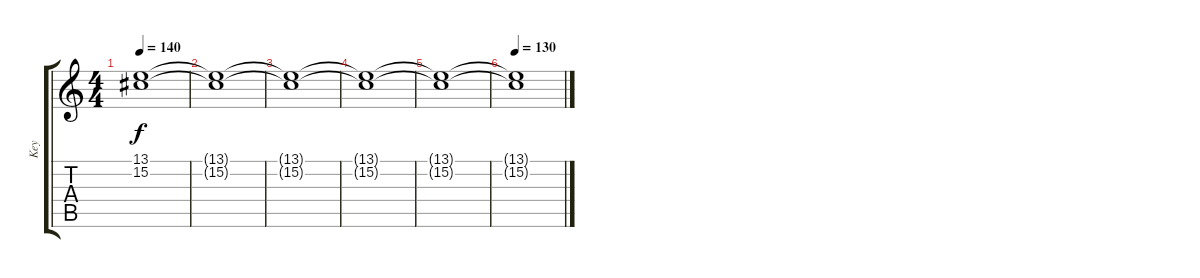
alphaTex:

\track ("Key" "Key") {instrument fx7echoes}
\staff {score tabs}
\tuning (Eb4 Bb3 Gb3 Db3 Ab2 Db2) {hide}
\ts (4 4)
\tempo 140
\clef g2
\ks c
(13.1{t} 15.2{t}).1{dy f} |
(13.1{t} 15.2{t}).1 |
(13.1{t} 15.2{t}).1 |
(13.1{t} 15.2{t}).1 |
(13.1{t} 15.2{t}).1 |
\tempo 130
(13.1{t} 15.2{t}).1
